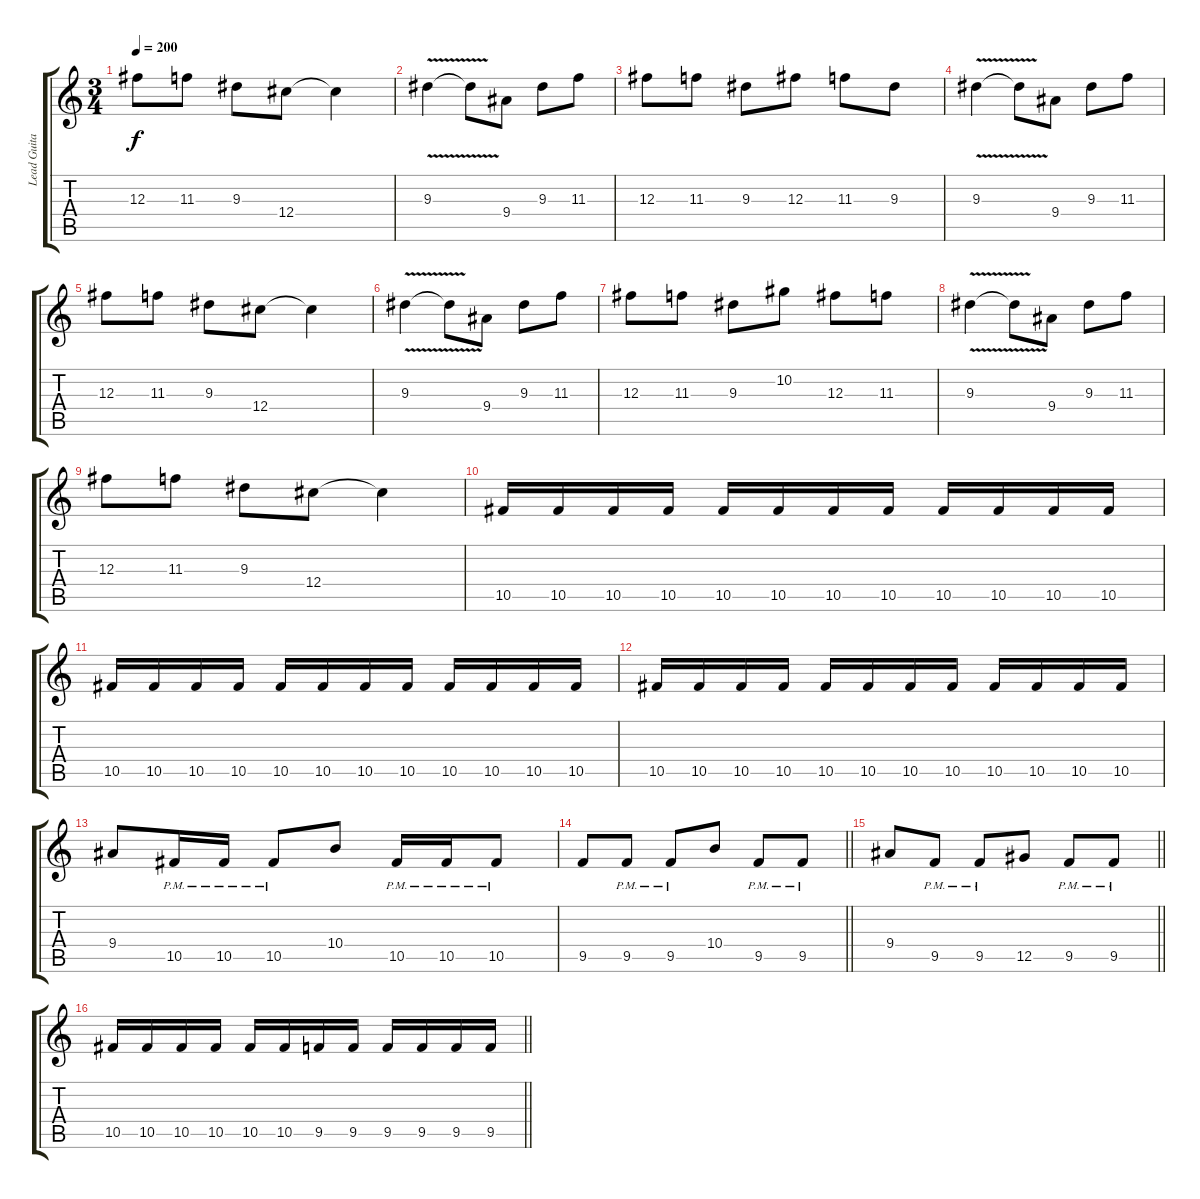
\track ("Lead Guitar" "Lead Guita") {instrument acousticguitarsteel}
\staff {score tabs}
\tuning (Eb4 Bb3 Gb3 Db3 Ab2 Eb2) {hide}
\ts (3 4)
\tempo 200
\clef g2
\ks c
12.3.8{dy f} 11.3.8 9.3.8 12.4.8 12.4{t}.4 |
9.3{v}.4 9.3{t}.8 9.4.8 9.3.8 11.3.8 |
12.3.8 11.3.8 9.3.8 12.3.8 11.3.8 9.3.8 |
9.3{v}.4 9.3{t}.8 9.4.8 9.3.8 11.3.8 |
12.3.8 11.3.8 9.3.8 12.4.8 12.4{t}.4 |
9.3{v}.4 9.3{t}.8 9.4.8 9.3.8 11.3.8 |
12.3.8 11.3.8 9.3.8 10.2.8 12.3.8 11.3.8 |
9.3{v}.4 9.3{t}.8 9.4.8 9.3.8 11.3.8 |
12.3.8 11.3.8 9.3.8 12.4.8 12.4{t}.4 |
10.5.16 10.5.16 10.5.16 10.5.16 10.5.16 10.5.16 10.5.16 10.5.16 10.5.16 10.5.16 10.5.16 10.5.16 |
10.5.16 10.5.16 10.5.16 10.5.16 10.5.16 10.5.16 10.5.16 10.5.16 10.5.16 10.5.16 10.5.16 10.5.16 |
10.5.16 10.5.16 10.5.16 10.5.16 10.5.16 10.5.16 10.5.16 10.5.16 10.5.16 10.5.16 10.5.16 10.5.16 |
9.4.8 10.5{pm}.16 10.5{pm}.16 10.5{pm}.8 10.4.8 10.5{pm}.16 10.5{pm}.16 10.5{pm}.8 |
\barLineRight lightlight
9.5.8 9.5{pm}.8 9.5{pm}.8 10.4.8 9.5{pm}.8 9.5{pm}.8 |
\barLineRight lightlight
9.4.8 9.5{pm}.8 9.5{pm}.8 12.5.8 9.5{pm}.8 9.5{pm}.8 |
\barLineRight lightlight
10.5.16 10.5.16 10.5.16 10.5.16 10.5.16 10.5.16 9.5.16 9.5.16 9.5.16 9.5.16 9.5.16 9.5.16
